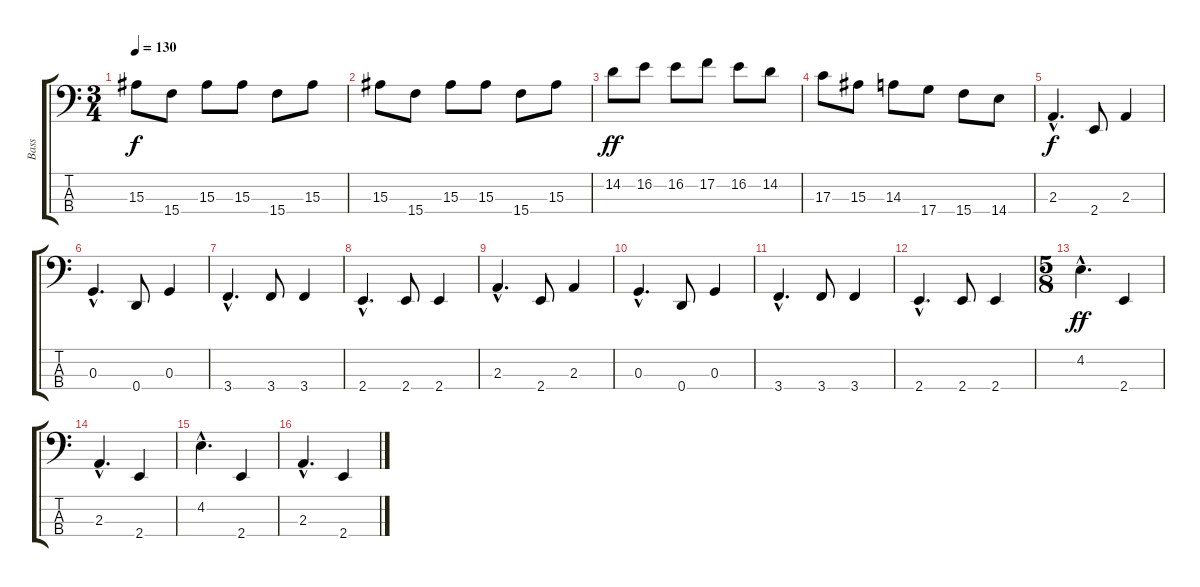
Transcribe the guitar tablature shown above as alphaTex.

\track ("Bass" "Bass") {instrument electricbassfinger}
\staff {score tabs}
\tuning (F2 C2 G1 D1) {hide}
\ts (3 4)
\tempo 130
\clef f4
\ks c
15.3.8{dy f} 15.4.8 15.3.8 15.3.8 15.4.8 15.3.8 |
15.3.8 15.4.8 15.3.8 15.3.8 15.4.8 15.3.8 |
14.2.8{dy ff} 16.2.8 16.2.8 17.2.8 16.2.8 14.2.8 |
17.3.8 15.3.8 14.3.8 17.4.8 15.4.8 14.4.8 |
2.3{hac}.4{d dy f volume 15} 2.4.8 2.3.4 |
0.3{hac}.4{d} 0.4.8 0.3.4 |
3.4{hac}.4{d} 3.4.8 3.4.4 |
2.4{hac}.4{d} 2.4.8 2.4.4 |
2.3{hac}.4{d volume 15} 2.4.8 2.3.4 |
0.3{hac}.4{d} 0.4.8 0.3.4 |
3.4{hac}.4{d} 3.4.8 3.4.4 |
2.4{hac}.4{d} 2.4.8 2.4.4 |
\ts (5 8)
4.2{hac}.4{d dy ff} 2.4.4 |
2.3{hac}.4{d} 2.4.4 |
4.2{hac}.4{d} 2.4.4 |
2.3{hac}.4{d} 2.4.4
